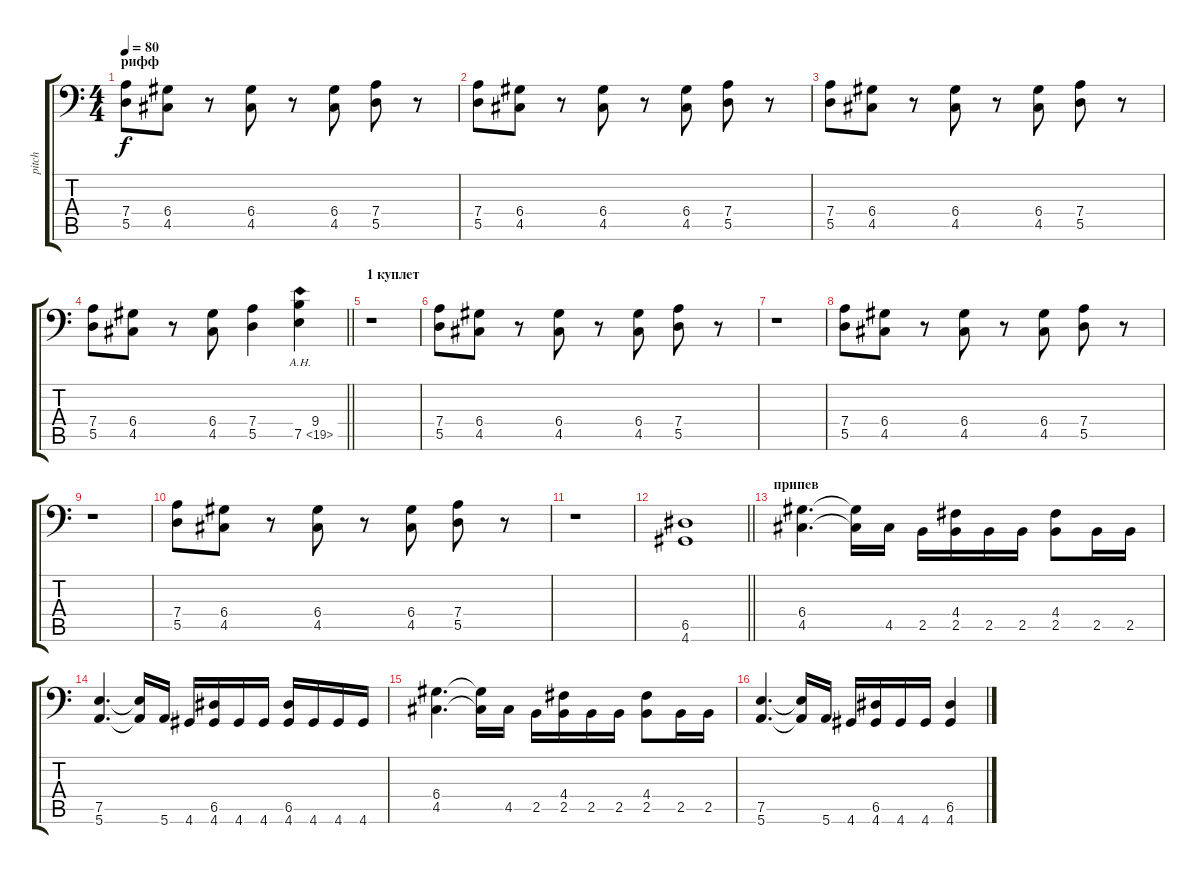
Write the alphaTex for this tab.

\track ("pitch" "pitch") {instrument distortionguitar}
\staff {score tabs}
\tuning (E3 B2 G2 D2 A1 E1) {hide}
\ts (4 4)
\section ("" "рифф")
\tempo 80
\clef f4
\ks c
(7.4 5.5).8{dy f instrument distortionguitar} (6.4 4.5).8 r.8 (6.4 4.5).8 r.8 (6.4 4.5).8 (7.4 5.5).8 r.8 |
(7.4 5.5).8 (6.4 4.5).8 r.8 (6.4 4.5).8 r.8 (6.4 4.5).8 (7.4 5.5).8 r.8 |
(7.4 5.5).8 (6.4 4.5).8 r.8 (6.4 4.5).8 r.8 (6.4 4.5).8 (7.4 5.5).8 r.8 |
\barLineRight lightlight
(7.4 5.5).8 (6.4 4.5).8 r.8 (6.4 4.5).8 (7.4 5.5).4 (9.4 7.5{ah 12}).4 |
\section ("" "1 куплет")
r.1 |
(7.4 5.5).8 (6.4 4.5).8 r.8 (6.4 4.5).8 r.8 (6.4 4.5).8 (7.4 5.5).8 r.8 |
r.1 |
(7.4 5.5).8 (6.4 4.5).8 r.8 (6.4 4.5).8 r.8 (6.4 4.5).8 (7.4 5.5).8 r.8 |
r.1 |
(7.4 5.5).8 (6.4 4.5).8 r.8 (6.4 4.5).8 r.8 (6.4 4.5).8 (7.4 5.5).8 r.8 |
r.1 |
\barLineRight lightlight
(6.5 4.6).1 |
\section ("" "припев")
(6.4 4.5).4{d} (6.4{t} 4.5{t}).16 4.5.16 2.5.16 (4.4 2.5).16 2.5.16 2.5.16 (4.4 2.5).8 2.5.16 2.5.16 |
(7.5 5.6).4{d} (7.5{t} 5.6{t}).16 5.6.16 4.6.16 (6.5 4.6).16 4.6.16 4.6.16 (6.5 4.6).16 4.6.16 4.6.16 4.6.16 |
(6.4 4.5).4{d} (6.4{t} 4.5{t}).16 4.5.16 2.5.16 (4.4 2.5).16 2.5.16 2.5.16 (4.4 2.5).8 2.5.16 2.5.16 |
(7.5 5.6).4{d} (7.5{t} 5.6{t}).16 5.6.16 4.6.16 (6.5 4.6).16 4.6.16 4.6.16 (6.5 4.6).4
